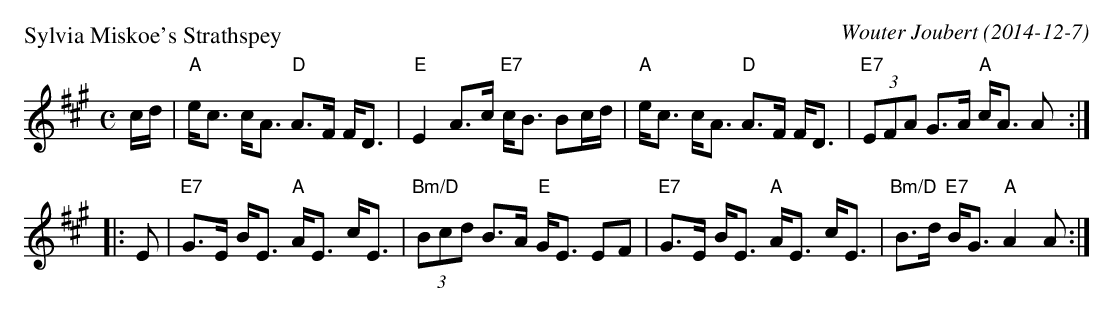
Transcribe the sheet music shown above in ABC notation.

X:1
P: Sylvia Miskoe's Strathspey
C: Wouter Joubert (2014-12-7)
M: C
L: 1/8
K: A
c/d/ |\
"A"e<c c<A "D"A>F F<D | "E"E2 A>c "E7"c<B Bc/d/ |\
"A"e<c c<A "D"A>F F<D | "E7"(3EFA G>A "A"c<A A :|
|: E |\
"E7"G>E B<E "A"A<E c<E | "Bm/D"(3Bcd B>A "E"G<E EF |\
"E7"G>E B<E "A"A<E c<E | "Bm/D"B>d "E7"B<G "A"A2 A :|
